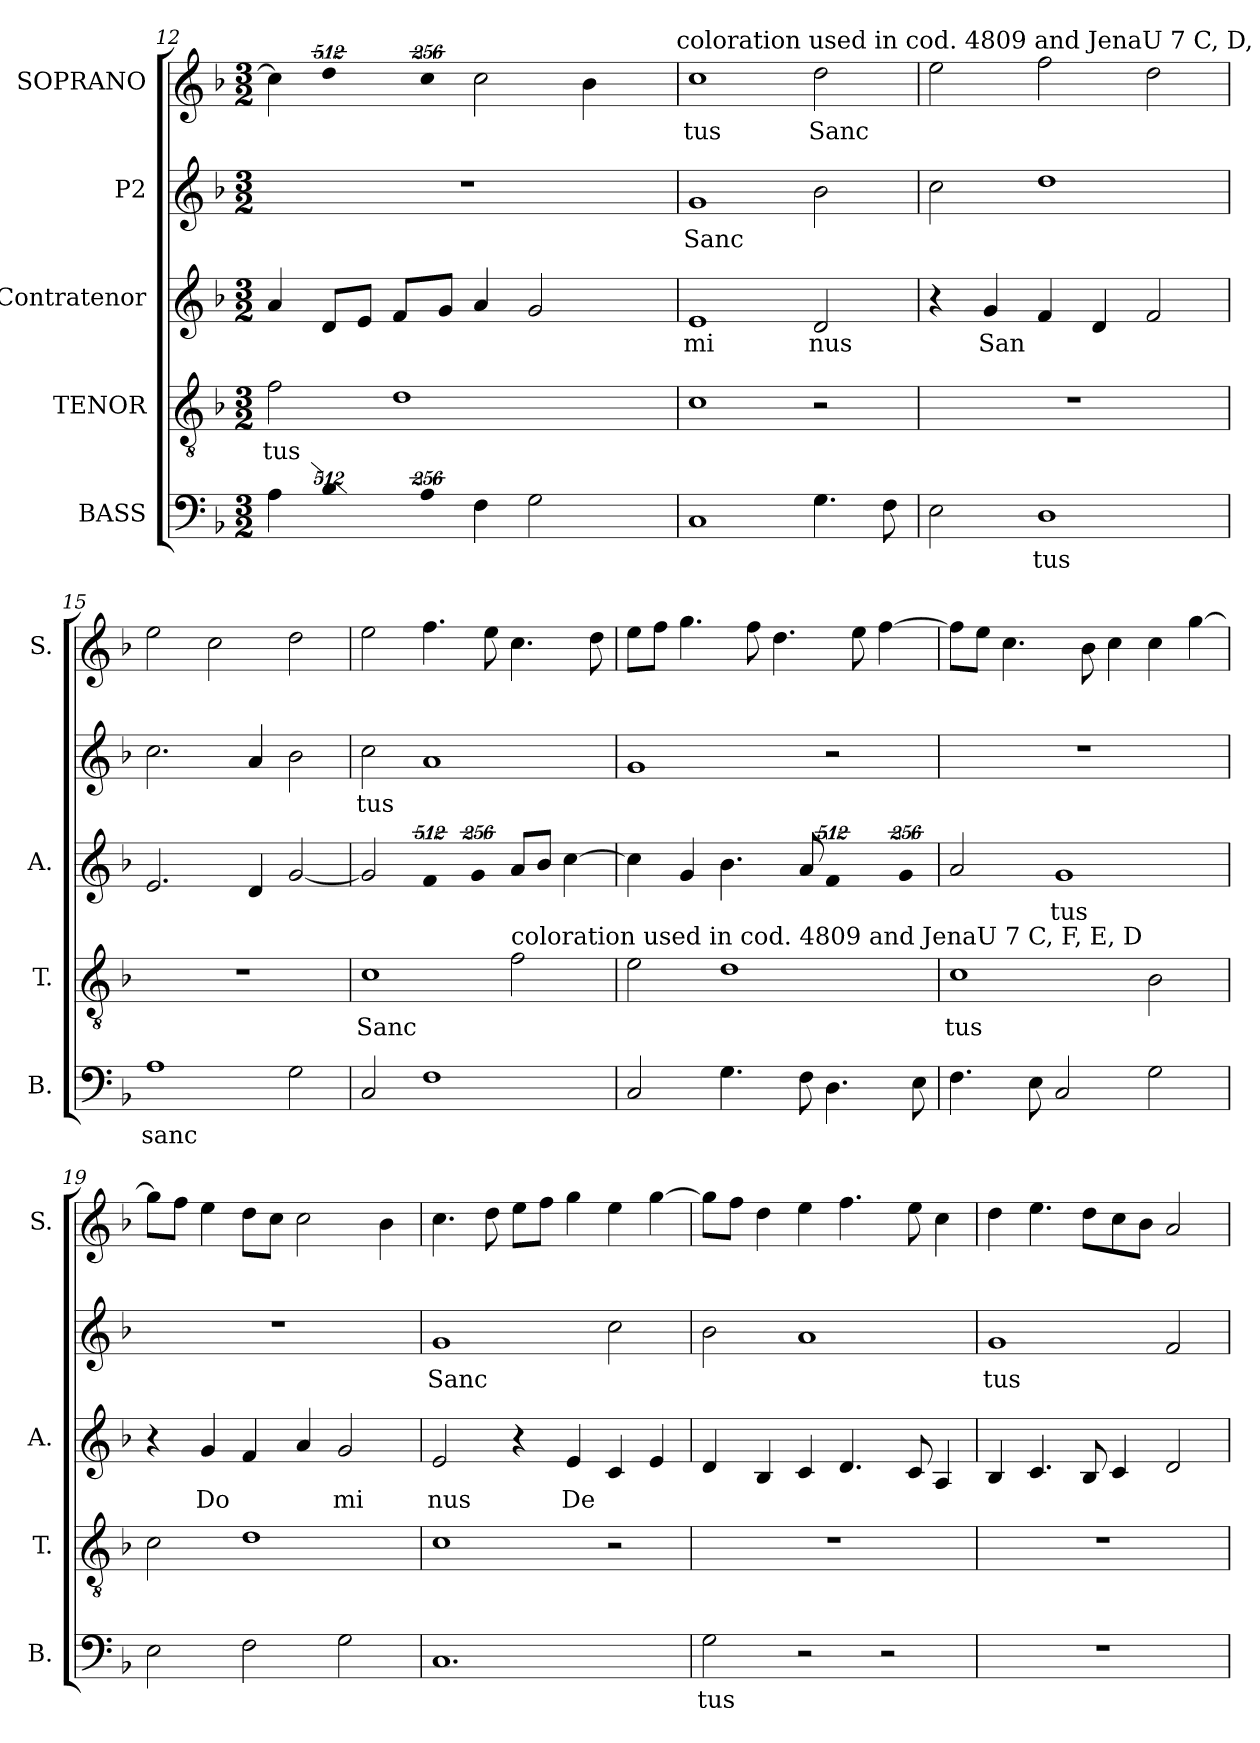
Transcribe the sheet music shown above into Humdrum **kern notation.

**kern	**text	**kern	**text	**kern	**text	**kern	**text	**kern	**text
*part5	*part5	*part4	*part4	*part3	*part3	*part2	*part2	*part1	*part1
*staff5	*staff5	*staff4	*staff4	*staff3	*staff3	*staff2	*staff2	*staff1	*staff1
*I"BASS	*	*I"TENOR	*	*I"Contratenor	*	*I"P2	*	*I"SOPRANO	*
*I'B.	*	*I'T.	*	*I'A.	*	*	*	*I'S.	*
!!LO:LB:g=z
*clefF4	*	*clefGv2	*	*clefG2	*	*clefG2	*	*clefG2	*
*	*	*ITrd7c12	*	*	*	*	*	*	*
*k[b-]	*	*k[b-]	*	*k[b-]	*	*k[b-]	*	*k[b-]	*
*F:	*	*F:	*	*F:	*	*F:	*	*F:	*
*M3/2	*	*M3/2	*	*M3/2	*	*M3/2	*	*M3/2	*
=12	=12	=12	=12	=12	=12	=12	=12	=12	=12
!	!	!	!	!	!	!	!	!LO:TX:a:t=coloration soprano here	!
!	!	!	!	!	!	!	!	!LO:TX:t=jena u7	!
!	!	!	!LO:LY:b:color=#000000	!	!	!LO:N:vis=1	!	!	!
*	*	*	*	*	*	*	*	*^	*
4Ai\	.	2Fi\	tus	4ai/	.	1.r	.	4cci\]	1ryy	.
!LO:N:vis=2	!	!	!	!	!	!	!	!LO:N:vis=2	!	!
1024%341B-i\	.	.	.	8di/L	.	.	.	1024%341ddi\	.	.
.	.	.	.	8ei/J	.	.	.	.	.	.
.	.	1Di	.	8fi/L	.	.	.	.	.	.
!LO:N:vis=4	!	!	!	!	!	!	!	!LO:N:vis=4	!	!
1024%171Ai\	.	.	.	.	.	.	.	1024%171cci\	.	.
.	.	.	.	8gi/J	.	.	.	.	.	.
4Fi\	.	.	.	4ai/	.	.	.	2cci\	.	.
2Gi\	.	.	.	2gi/	.	.	.	.	4ryy	.
.	.	.	.	.	.	.	.	4b-i\	8ryy	.
.	.	.	.	.	.	.	.	.	16ryy	.
.	.	.	.	.	.	.	.	.	32ryy	.
.	.	.	.	.	.	.	.	.	64ryy	.
.	.	.	.	.	.	.	.	.	128...ryy	.
!	!	!	!	!	!	!	!	!	!LO:TX:a:t=coloration used in cod. 4809 and JenaU 7 C, D, E, F, D	!
.	.	.	.	.	.	.	.	.	1024ryy	.
*	*	*	*	*	*	*	*	*v	*v	*
=13	=13	=13	=13	=13	=13	=13	=13	=13	=13
*	*	*	*	*	*	*	*	*^	*
!	!	!	!	!	!LO:LY:b:color=#000000	!	!	!	!	!
*	*	*	*	*	*	*	*	*v	*v	*
*	*	*	*	*	*	*	*	*^	*
!	!	!	!	!	!	!	!LO:LY:b:color=#000000	!	!	!
*	*	*	*	*	*	*	*	*v	*v	*
*	*	*	*	*	*	*	*	*^	*
!	!	!	!	!	!	!	!	!	!	!LO:LY:b:color=#000000
*	*	*	*	*	*	*	*	*v	*v	*
1Ci	.	1Ci	.	1ei	mi	1gi	Sanc	1cci	tus
!	!	!	!	!	!LO:LY:b:color=#000000	!	!	!	!
!	!	!	!	!	!	!	!	!	!LO:LY:b:color=#000000
4.Gi\	.	2r	.	2di/	nus	2b-i\	.	2ddi\	Sanc
8Fi\	.	.	.	.	.	.	.	.	.
=14	=14	=14	=14	=14	=14	=14	=14	=14	=14
!	!	!LO:N:vis=1	!	!	!	!	!	!	!
2Ei\	.	1.r	.	4r	.	2cci\	.	2eei\	.
!	!	!	!	!	!LO:LY:b:color=#000000	!	!	!	!
.	.	.	.	4gi/	San	.	.	.	.
!	!LO:LY:b:color=#000000	!	!	!	!	!	!	!	!
1Di	tus	.	.	4fi/	.	1ddi	.	2ffi\	.
.	.	.	.	4di/	.	.	.	.	.
.	.	.	.	2fi/	.	.	.	2ddi\	.
=15	=15	=15	=15	=15	=15	=15	=15	=15	=15
!	!LO:LY:b:color=#000000	!LO:N:vis=1	!	!	!	!	!	!	!
1Ai	sanc	1.r	.	2.ei/	.	2.cci\	.	2eei\	.
.	.	.	.	.	.	.	.	2cci\	.
.	.	.	.	4di/	.	4ai/	.	.	.
2Gi\	.	.	.	[2gi/	.	2b-i\	.	2ddi\	.
!!LO:PB:g=z
=16	=16	=16	=16	=16	=16	=16	=16	=16	=16
!	!	!	!LO:LY:b:color=#000000	!	!	!	!	!	!
!	!	!	!	!	!	!	!LO:LY:b:color=#000000	!	!
2Ci/	.	1Ci	Sanc	2gi/]	.	2cci\	tus	2eei\	.
!	!	!	!	!LO:N:vis=2	!	!	!	!	!
1Fi	.	.	.	1024%341fi/	.	1ai	.	4.ffi\	.
!	!	!	!	!LO:N:vis=4	!	!	!	!	!
.	.	.	.	1024%171gi/	.	.	.	.	.
.	.	.	.	.	.	.	.	8eei\	.
!	!	!LO:TX:a:t=coloration used in cod. 4809 and JenaU 7 C, F, E, D	!	!	!	!	!	!	!
.	.	2Fi\	.	8ai/L	.	.	.	4.cci\	.
.	.	.	.	8b-i/J	.	.	.	.	.
.	.	.	.	[4cci\	.	.	.	.	.
.	.	.	.	.	.	.	.	8ddi\	.
=17	=17	=17	=17	=17	=17	=17	=17	=17	=17
2Ci/	.	2Ei\	.	4cci\]	.	1gi	.	8eei\L	.
.	.	.	.	.	.	.	.	8ffi\J	.
.	.	.	.	4gi/	.	.	.	4.ggi\	.
4.Gi\	.	1Di	.	4.b-i\	.	.	.	.	.
.	.	.	.	.	.	.	.	8ffi\	.
.	.	.	.	.	.	.	.	4.ddi\	.
8Fi\	.	.	.	8ai/	.	.	.	.	.
!	!	!	!	!LO:N:vis=2	!	!	!	!	!
4.Di\	.	.	.	1024%341fi/	.	2r	.	.	.
.	.	.	.	.	.	.	.	8eei\	.
.	.	.	.	.	.	.	.	[4ffi\	.
!	!	!	!	!LO:N:vis=4	!	!	!	!	!
.	.	.	.	1024%171gi/	.	.	.	.	.
8Ei\	.	.	.	.	.	.	.	.	.
=18	=18	=18	=18	=18	=18	=18	=18	=18	=18
!	!	!	!LO:LY:b:color=#000000	!	!	!LO:N:vis=1	!	!	!
4.Fi\	.	1Ci	tus	2ai/	.	1.r	.	8ffi\L]	.
.	.	.	.	.	.	.	.	8eei\J	.
.	.	.	.	.	.	.	.	4.cci\	.
8Ei\	.	.	.	.	.	.	.	.	.
!	!	!	!	!	!LO:LY:b:color=#000000	!	!	!	!
2Ci/	.	.	.	1gi	tus	.	.	.	.
.	.	.	.	.	.	.	.	8b-i\	.
.	.	.	.	.	.	.	.	4cci\	.
2Gi\	.	2BB-i\	.	.	.	.	.	4cci\	.
.	.	.	.	.	.	.	.	[4ggi\	.
!!LO:LB:g=z
=19	=19	=19	=19	=19	=19	=19	=19	=19	=19
!	!	!	!	!	!	!LO:N:vis=1	!	!	!
2Ei\	.	2Ci\	.	4r	.	1.r	.	8ggi\L]	.
.	.	.	.	.	.	.	.	8ffi\J	.
!	!	!	!	!	!LO:LY:b:color=#000000	!	!	!	!
.	.	.	.	4gi/	Do	.	.	4eei\	.
2Fi\	.	1Di	.	4fi/	.	.	.	8ddi\L	.
.	.	.	.	.	.	.	.	8cci\J	.
.	.	.	.	4ai/	.	.	.	2cci\	.
!	!	!	!	!	!LO:LY:b:color=#000000	!	!	!	!
2Gi\	.	.	.	2gi/	mi	.	.	.	.
.	.	.	.	.	.	.	.	4b-i\	.
=20	=20	=20	=20	=20	=20	=20	=20	=20	=20
!	!	!	!	!	!LO:LY:b:color=#000000	!	!	!	!
!	!	!	!	!	!	!	!LO:LY:b:color=#000000	!	!
1.Ci	.	1Ci	.	2ei/	nus	1gi	Sanc	4.cci\	.
.	.	.	.	.	.	.	.	8ddi\	.
.	.	.	.	4r	.	.	.	8eei\L	.
.	.	.	.	.	.	.	.	8ffi\J	.
!	!	!	!	!	!LO:LY:b:color=#000000	!	!	!	!
.	.	.	.	4ei/	De	.	.	4ggi\	.
.	.	2r	.	4ci/	.	2cci\	.	4eei\	.
.	.	.	.	4ei/	.	.	.	[4ggi\	.
=21	=21	=21	=21	=21	=21	=21	=21	=21	=21
!	!LO:LY:b:color=#000000	!LO:N:vis=1	!	!	!	!	!	!	!
2Gi\	tus	1.r	.	4di/	.	2b-i\	.	8ggi\L]	.
.	.	.	.	.	.	.	.	8ffi\J	.
.	.	.	.	4B-i/	.	.	.	4ddi\	.
2r	.	.	.	4ci/	.	1ai	.	4eei\	.
.	.	.	.	4.di/	.	.	.	4.ffi\	.
2r	.	.	.	.	.	.	.	.	.
.	.	.	.	8ci/	.	.	.	8eei\	.
.	.	.	.	4Ai/	.	.	.	4cci\	.
=22	=22	=22	=22	=22	=22	=22	=22	=22	=22
!LO:N:vis=1	!	!LO:N:vis=1	!	!	!	!	!	!	!
!	!	!	!	!	!	!	!LO:LY:b:color=#000000	!	!
1.r	.	1.r	.	4B-i/	.	1gi	tus	4ddi\	.
.	.	.	.	4.ci/	.	.	.	4.eei\	.
.	.	.	.	8B-i/	.	.	.	8ddi\L	.
.	.	.	.	4ci/	.	.	.	8cci\	.
.	.	.	.	.	.	.	.	8b-i\J	.
.	.	.	.	2di/	.	2fi/	.	2ai/	.
=	=	=	=	=	=	=	=	=	=
*-	*-	*-	*-	*-	*-	*-	*-	*-	*-
